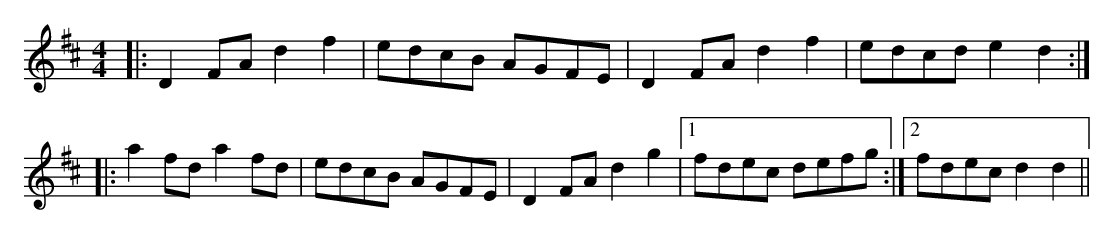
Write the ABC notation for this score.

X:1
M:4/4
K:D
|:D2FA d2f2|edcB AGFE|D2FA d2f2|edcd e2d2:|
|:a2fd a2fd|edcB AGFE|D2FA d2g2|1 fdec defg:|2 fdec d2d2||
